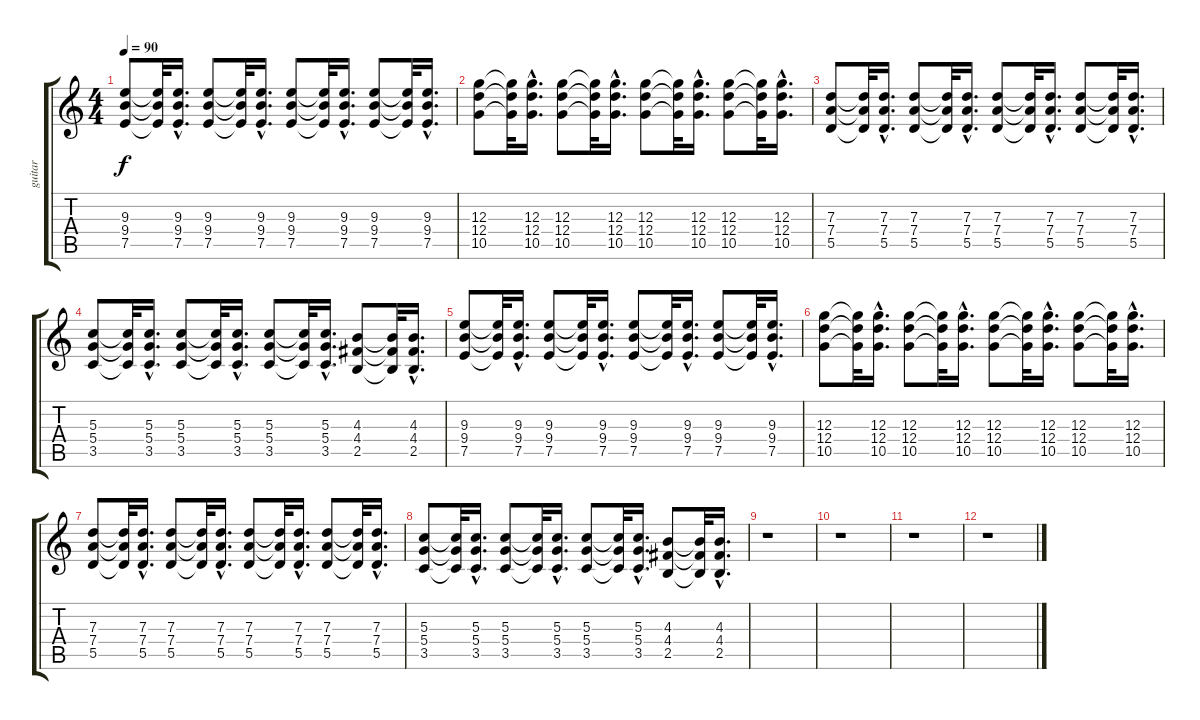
\track ("guitar" "guitar") {instrument overdrivenguitar}
\staff {score tabs}
\tuning (E4 B3 G3 D3 A2 E2) {hide}
\ts (4 4)
\tempo 90
\clef g2
\ks c
(9.3 9.4 7.5).8{dy f} (9.3{t} 9.4{t} 7.5{t}).32 (9.3{hac} 9.4{hac} 7.5{hac}).16{d} (9.3 9.4 7.5).8 (9.3{t} 9.4{t} 7.5{t}).32 (9.3{hac} 9.4{hac} 7.5{hac}).16{d} (9.3 9.4 7.5).8 (9.3{t} 9.4{t} 7.5{t}).32 (9.3{hac} 9.4{hac} 7.5{hac}).16{d} (9.3 9.4 7.5).8 (9.3{t} 9.4{t} 7.5{t}).32 (9.3{hac} 9.4{hac} 7.5{hac}).16{d} |
(12.3 12.4 10.5).8 (12.3{t} 12.4{t} 10.5{t}).32 (12.3{hac} 12.4{hac} 10.5{hac}).16{d} (12.3 12.4 10.5).8 (12.3{t} 12.4{t} 10.5{t}).32 (12.3{hac} 12.4{hac} 10.5{hac}).16{d} (12.3 12.4 10.5).8 (12.3{t} 12.4{t} 10.5{t}).32 (12.3{hac} 12.4{hac} 10.5{hac}).16{d} (12.3 12.4 10.5).8 (12.3{t} 12.4{t} 10.5{t}).32 (12.3{hac} 12.4{hac} 10.5{hac}).16{d} |
(7.3 7.4 5.5).8 (7.3{t} 7.4{t} 5.5{t}).32 (7.3{hac} 7.4{hac} 5.5{hac}).16{d} (7.3 7.4 5.5).8 (7.3{t} 7.4{t} 5.5{t}).32 (7.3{hac} 7.4{hac} 5.5{hac}).16{d} (7.3 7.4 5.5).8 (7.3{t} 7.4{t} 5.5{t}).32 (7.3{hac} 7.4{hac} 5.5{hac}).16{d} (7.3 7.4 5.5).8 (7.3{t} 7.4{t} 5.5{t}).32 (7.3{hac} 7.4{hac} 5.5{hac}).16{d} |
(5.3 5.4 3.5).8 (5.3{t} 5.4{t} 3.5{t}).32 (5.3{hac} 5.4{hac} 3.5{hac}).16{d} (5.3 5.4 3.5).8 (5.3{t} 5.4{t} 3.5{t}).32 (5.3{hac} 5.4{hac} 3.5{hac}).16{d} (5.3 5.4 3.5).8 (5.3{t} 5.4{t} 3.5{t}).32 (5.3{hac} 5.4{hac} 3.5{hac}).16{d} (4.3 4.4 2.5).8 (4.3{t} 4.4{t} 2.5{t}).32 (4.3{hac} 4.4{hac} 2.5{hac}).16{d} |
(9.3 9.4 7.5).8 (9.3{t} 9.4{t} 7.5{t}).32 (9.3{hac} 9.4{hac} 7.5{hac}).16{d} (9.3 9.4 7.5).8 (9.3{t} 9.4{t} 7.5{t}).32 (9.3{hac} 9.4{hac} 7.5{hac}).16{d} (9.3 9.4 7.5).8 (9.3{t} 9.4{t} 7.5{t}).32 (9.3{hac} 9.4{hac} 7.5{hac}).16{d} (9.3 9.4 7.5).8 (9.3{t} 9.4{t} 7.5{t}).32 (9.3{hac} 9.4{hac} 7.5{hac}).16{d} |
(12.3 12.4 10.5).8 (12.3{t} 12.4{t} 10.5{t}).32 (12.3{hac} 12.4{hac} 10.5{hac}).16{d} (12.3 12.4 10.5).8 (12.3{t} 12.4{t} 10.5{t}).32 (12.3{hac} 12.4{hac} 10.5{hac}).16{d} (12.3 12.4 10.5).8 (12.3{t} 12.4{t} 10.5{t}).32 (12.3{hac} 12.4{hac} 10.5{hac}).16{d} (12.3 12.4 10.5).8 (12.3{t} 12.4{t} 10.5{t}).32 (12.3{hac} 12.4{hac} 10.5{hac}).16{d} |
(7.3 7.4 5.5).8 (7.3{t} 7.4{t} 5.5{t}).32 (7.3{hac} 7.4{hac} 5.5{hac}).16{d} (7.3 7.4 5.5).8 (7.3{t} 7.4{t} 5.5{t}).32 (7.3{hac} 7.4{hac} 5.5{hac}).16{d} (7.3 7.4 5.5).8 (7.3{t} 7.4{t} 5.5{t}).32 (7.3{hac} 7.4{hac} 5.5{hac}).16{d} (7.3 7.4 5.5).8 (7.3{t} 7.4{t} 5.5{t}).32 (7.3{hac} 7.4{hac} 5.5{hac}).16{d} |
(5.3 5.4 3.5).8 (5.3{t} 5.4{t} 3.5{t}).32 (5.3{hac} 5.4{hac} 3.5{hac}).16{d} (5.3 5.4 3.5).8 (5.3{t} 5.4{t} 3.5{t}).32 (5.3{hac} 5.4{hac} 3.5{hac}).16{d} (5.3 5.4 3.5).8 (5.3{t} 5.4{t} 3.5{t}).32 (5.3{hac} 5.4{hac} 3.5{hac}).16{d} (4.3 4.4 2.5).8 (4.3{t} 4.4{t} 2.5{t}).32 (4.3{hac} 4.4{hac} 2.5{hac}).16{d} |
r.1 |
r.1 |
r.1 |
r.1
